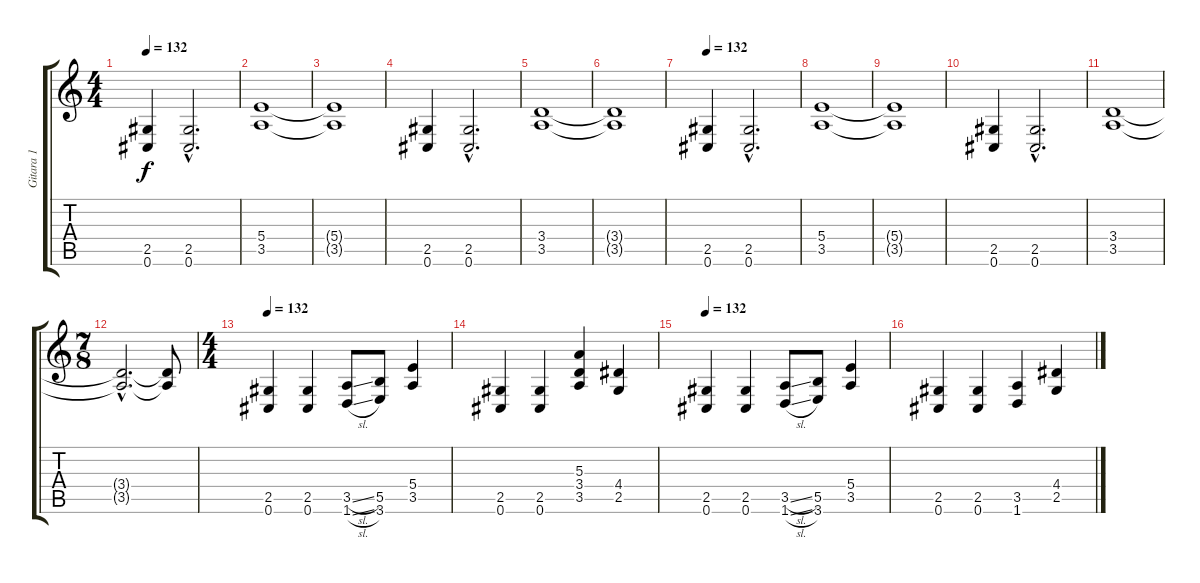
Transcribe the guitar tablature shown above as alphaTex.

\track ("Gitara 1" "Gitara 1") {instrument distortionguitar}
\staff {score tabs}
\tuning (Db4 Ab3 E3 B2 Gb2 Db2) {hide}
\ts (4 4)
\tempo 132
\clef g2
\ks c
(2.5 0.6).4{dy f} (2.5{hac} 0.6{hac}).2{d} |
(5.4 3.5).1 |
(5.4{t} 3.5{t}).1 |
(2.5 0.6).4 (2.5{hac} 0.6{hac}).2{d} |
(3.4 3.5).1 |
(3.4{t} 3.5{t}).1 |
\tempo 132
(2.5 0.6).4 (2.5{hac} 0.6{hac}).2{d} |
(5.4 3.5).1 |
(5.4{t} 3.5{t}).1 |
(2.5 0.6).4 (2.5{hac} 0.6{hac}).2{d} |
(3.4 3.5).1 |
\ts (7 8)
(3.4{hac t} 3.5{hac t}).2{d} (3.4{t} 3.5{t}).8 |
\ts (4 4)
\tempo 132
(2.5 0.6).4 (2.5 0.6).4 (3.5{sl} 1.6{sl}).8 (5.5 3.6).8 (5.4 3.5).4 |
(2.5 0.6).4 (2.5 0.6).4 (5.3 3.4 3.5).4 (4.4 2.5).4 |
\tempo 132
(2.5 0.6).4 (2.5 0.6).4 (3.5{sl} 1.6{sl}).8 (5.5 3.6).8 (5.4 3.5).4 |
(2.5 0.6).4 (2.5 0.6).4 (3.5 1.6).4 (4.4 2.5).4
